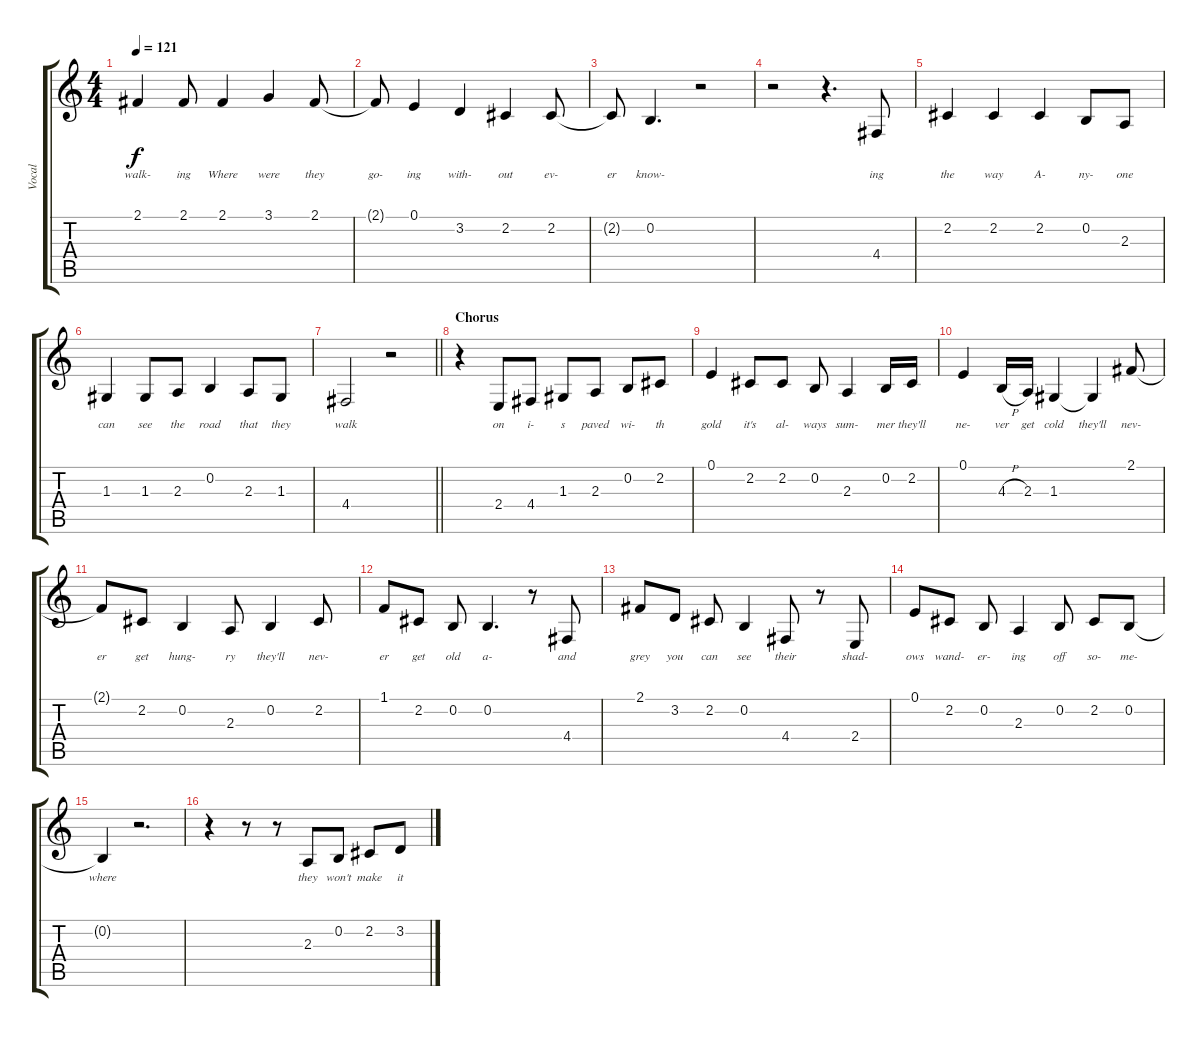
\track ("Vocal" "Vocal") {instrument brightacousticpiano}
\staff {score tabs}
\tuning (E4 B3 G3 D3 A2 E2) {hide}
\ts (4 4)
\tempo 121
\clef g2
\ks c
2.1.4{lyrics (0 "walk-") lyrics (1 "") lyrics (2 "") lyrics (3 "") lyrics (4 "") dy f} 2.1.8{lyrics (0 "ing") lyrics (1 "") lyrics (2 "") lyrics (3 "") lyrics (4 "")} 2.1.4{lyrics (0 "Where") lyrics (1 "") lyrics (2 "") lyrics (3 "") lyrics (4 "")} 3.1.4{lyrics (0 "were") lyrics (1 "") lyrics (2 "") lyrics (3 "") lyrics (4 "")} 2.1.8{lyrics (0 "they") lyrics (1 "") lyrics (2 "") lyrics (3 "") lyrics (4 "")} |
2.1{t}.8{lyrics (0 "go-") lyrics (1 "") lyrics (2 "") lyrics (3 "") lyrics (4 "")} 0.1.4{lyrics (0 "ing") lyrics (1 "") lyrics (2 "") lyrics (3 "") lyrics (4 "")} 3.2.4{lyrics (0 "with-") lyrics (1 "") lyrics (2 "") lyrics (3 "") lyrics (4 "")} 2.2.4{lyrics (0 "out") lyrics (1 "") lyrics (2 "") lyrics (3 "") lyrics (4 "")} 2.2.8{lyrics (0 "ev-") lyrics (1 "") lyrics (2 "") lyrics (3 "") lyrics (4 "")} |
2.2{t}.8{lyrics (0 "er") lyrics (1 "") lyrics (2 "") lyrics (3 "") lyrics (4 "")} 0.2.4{d lyrics (0 "know-") lyrics (1 "") lyrics (2 "") lyrics (3 "") lyrics (4 "")} r.2 |
r.2 r.4{d} 4.4.8{lyrics (0 "ing") lyrics (1 "") lyrics (2 "") lyrics (3 "") lyrics (4 "")} |
2.2.4{lyrics (0 "the") lyrics (1 "") lyrics (2 "") lyrics (3 "") lyrics (4 "")} 2.2.4{lyrics (0 "way") lyrics (1 "") lyrics (2 "") lyrics (3 "") lyrics (4 "")} 2.2.4{lyrics (0 "A-") lyrics (1 "") lyrics (2 "") lyrics (3 "") lyrics (4 "")} 0.2.8{lyrics (0 "ny-") lyrics (1 "") lyrics (2 "") lyrics (3 "") lyrics (4 "")} 2.3.8{lyrics (0 "one") lyrics (1 "") lyrics (2 "") lyrics (3 "") lyrics (4 "")} |
1.3.4{lyrics (0 "can") lyrics (1 "") lyrics (2 "") lyrics (3 "") lyrics (4 "")} 1.3.8{lyrics (0 "see") lyrics (1 "") lyrics (2 "") lyrics (3 "") lyrics (4 "")} 2.3.8{lyrics (0 "the") lyrics (1 "") lyrics (2 "") lyrics (3 "") lyrics (4 "")} 0.2.4{lyrics (0 "road") lyrics (1 "") lyrics (2 "") lyrics (3 "") lyrics (4 "")} 2.3.8{lyrics (0 "that") lyrics (1 "") lyrics (2 "") lyrics (3 "") lyrics (4 "")} 1.3.8{lyrics (0 "they") lyrics (1 "") lyrics (2 "") lyrics (3 "") lyrics (4 "")} |
\barLineRight lightlight
4.4.2{lyrics (0 "walk") lyrics (1 "") lyrics (2 "") lyrics (3 "") lyrics (4 "")} r.2 |
\section ("" "Chorus")
r.4 2.4.8{lyrics (0 "on") lyrics (1 "") lyrics (2 "") lyrics (3 "") lyrics (4 "")} 4.4.8{lyrics (0 "i-") lyrics (1 "") lyrics (2 "") lyrics (3 "") lyrics (4 "")} 1.3.8{lyrics (0 "s") lyrics (1 "") lyrics (2 "") lyrics (3 "") lyrics (4 "")} 2.3.8{lyrics (0 "paved") lyrics (1 "") lyrics (2 "") lyrics (3 "") lyrics (4 "")} 0.2.8{lyrics (0 "wi-") lyrics (1 "") lyrics (2 "") lyrics (3 "") lyrics (4 "")} 2.2.8{lyrics (0 "th") lyrics (1 "") lyrics (2 "") lyrics (3 "") lyrics (4 "")} |
0.1.4{lyrics (0 "gold") lyrics (1 "") lyrics (2 "") lyrics (3 "") lyrics (4 "")} 2.2.8{lyrics (0 "it's") lyrics (1 "") lyrics (2 "") lyrics (3 "") lyrics (4 "")} 2.2.8{lyrics (0 "al-") lyrics (1 "") lyrics (2 "") lyrics (3 "") lyrics (4 "")} 0.2.8{lyrics (0 "ways") lyrics (1 "") lyrics (2 "") lyrics (3 "") lyrics (4 "")} 2.3.4{lyrics (0 "sum-") lyrics (1 "") lyrics (2 "") lyrics (3 "") lyrics (4 "")} 0.2.16{lyrics (0 "mer") lyrics (1 "") lyrics (2 "") lyrics (3 "") lyrics (4 "")} 2.2.16{lyrics (0 "they'll") lyrics (1 "") lyrics (2 "") lyrics (3 "") lyrics (4 "")} |
0.1.4{lyrics (0 "ne-") lyrics (1 "") lyrics (2 "") lyrics (3 "") lyrics (4 "")} 4.3{h}.16{lyrics (0 "ver") lyrics (1 "") lyrics (2 "") lyrics (3 "") lyrics (4 "")} 2.3.16{lyrics (0 "get") lyrics (1 "") lyrics (2 "") lyrics (3 "") lyrics (4 "")} 1.3.4{lyrics (0 "cold") lyrics (1 "") lyrics (2 "") lyrics (3 "") lyrics (4 "")} 1.3{t}.4{lyrics (0 "they'll") lyrics (1 "") lyrics (2 "") lyrics (3 "") lyrics (4 "")} 2.1.8{lyrics (0 "nev-") lyrics (1 "") lyrics (2 "") lyrics (3 "") lyrics (4 "")} |
2.1{t}.8{lyrics (0 "er") lyrics (1 "") lyrics (2 "") lyrics (3 "") lyrics (4 "")} 2.2.8{lyrics (0 "get") lyrics (1 "") lyrics (2 "") lyrics (3 "") lyrics (4 "")} 0.2.4{lyrics (0 "hung-") lyrics (1 "") lyrics (2 "") lyrics (3 "") lyrics (4 "")} 2.3.8{lyrics (0 "ry") lyrics (1 "") lyrics (2 "") lyrics (3 "") lyrics (4 "")} 0.2.4{lyrics (0 "they'll") lyrics (1 "") lyrics (2 "") lyrics (3 "") lyrics (4 "")} 2.2.8{lyrics (0 "nev-") lyrics (1 "") lyrics (2 "") lyrics (3 "") lyrics (4 "")} |
1.1.8{lyrics (0 "er") lyrics (1 "") lyrics (2 "") lyrics (3 "") lyrics (4 "")} 2.2.8{lyrics (0 "get") lyrics (1 "") lyrics (2 "") lyrics (3 "") lyrics (4 "")} 0.2.8{lyrics (0 "old") lyrics (1 "") lyrics (2 "") lyrics (3 "") lyrics (4 "")} 0.2.4{d lyrics (0 "a-") lyrics (1 "") lyrics (2 "") lyrics (3 "") lyrics (4 "")} r.8 4.4.8{lyrics (0 "and") lyrics (1 "") lyrics (2 "") lyrics (3 "") lyrics (4 "")} |
2.1.8{lyrics (0 "grey") lyrics (1 "") lyrics (2 "") lyrics (3 "") lyrics (4 "")} 3.2.8{lyrics (0 "you") lyrics (1 "") lyrics (2 "") lyrics (3 "") lyrics (4 "")} 2.2.8{lyrics (0 "can") lyrics (1 "") lyrics (2 "") lyrics (3 "") lyrics (4 "")} 0.2.4{lyrics (0 "see") lyrics (1 "") lyrics (2 "") lyrics (3 "") lyrics (4 "")} 4.4.8{lyrics (0 "their") lyrics (1 "") lyrics (2 "") lyrics (3 "") lyrics (4 "")} r.8 2.4.8{lyrics (0 "shad-") lyrics (1 "") lyrics (2 "") lyrics (3 "") lyrics (4 "")} |
0.1.8{lyrics (0 "ows") lyrics (1 "") lyrics (2 "") lyrics (3 "") lyrics (4 "")} 2.2.8{lyrics (0 "wand-") lyrics (1 "") lyrics (2 "") lyrics (3 "") lyrics (4 "")} 0.2.8{lyrics (0 "er-") lyrics (1 "") lyrics (2 "") lyrics (3 "") lyrics (4 "")} 2.3.4{lyrics (0 "ing") lyrics (1 "") lyrics (2 "") lyrics (3 "") lyrics (4 "")} 0.2.8{lyrics (0 "off") lyrics (1 "") lyrics (2 "") lyrics (3 "") lyrics (4 "")} 2.2.8{lyrics (0 "so-") lyrics (1 "") lyrics (2 "") lyrics (3 "") lyrics (4 "")} 0.2.8{lyrics (0 "me-") lyrics (1 "") lyrics (2 "") lyrics (3 "") lyrics (4 "")} |
0.2{t}.4{lyrics (0 "where") lyrics (1 "") lyrics (2 "") lyrics (3 "") lyrics (4 "")} r.2{d} |
r.4 r.8 r.8 2.3.8{lyrics (0 "they") lyrics (1 "") lyrics (2 "") lyrics (3 "") lyrics (4 "")} 0.2.8{lyrics (0 "won't") lyrics (1 "") lyrics (2 "") lyrics (3 "") lyrics (4 "")} 2.2.8{lyrics (0 "make") lyrics (1 "") lyrics (2 "") lyrics (3 "") lyrics (4 "")} 3.2.8{lyrics (0 "it") lyrics (1 "") lyrics (2 "") lyrics (3 "") lyrics (4 "")}
